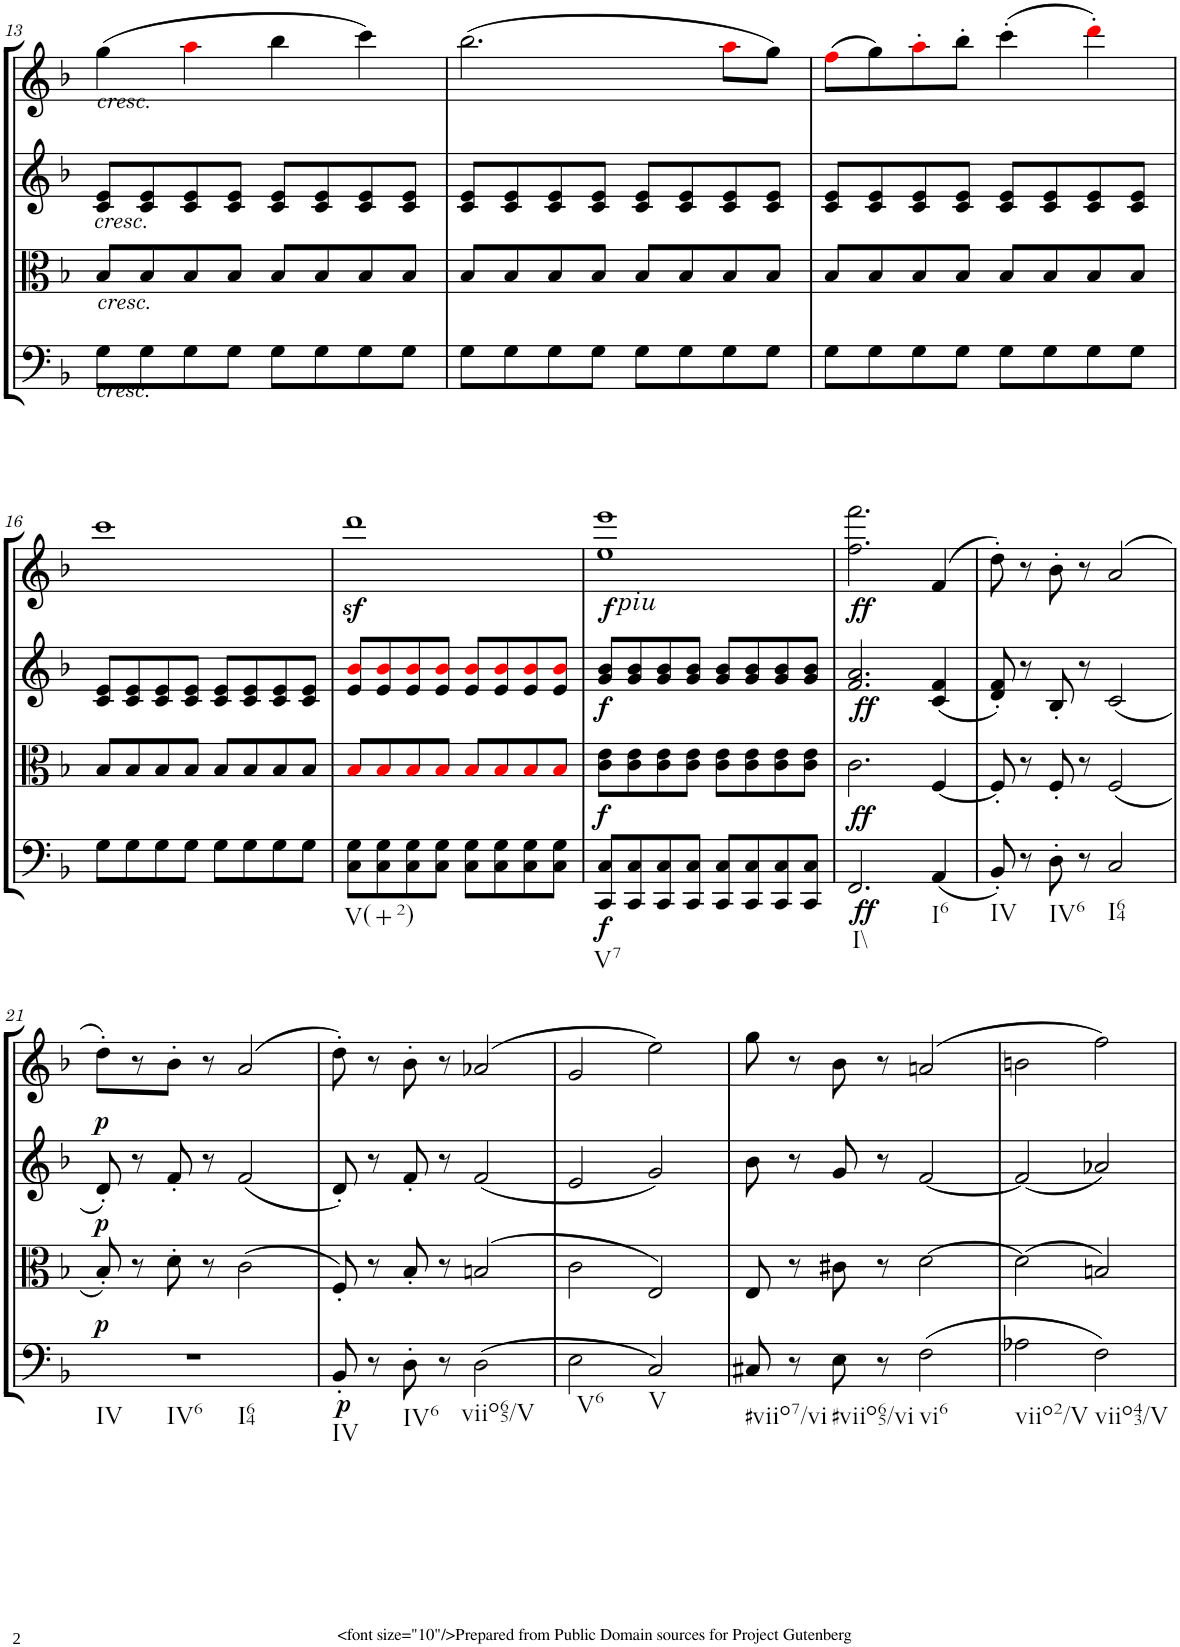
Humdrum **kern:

**kern	**dynam	**kern	**dynam	**kern	**dynam	**kern	**dynam
*part4	*part4	*part3	*part3	*part2	*part2	*part1	*part1
*staff4	*staff4	*staff3	*staff3	*staff2	*staff2	*staff1	*staff1
*I"Cello	*	*I"Viola	*	*I"2nd Violin	*	*I"1st Violin	*
*	*	*I'Vla	*	*I'Vln	*	*I'Vln	*
!!LO:PB:g=z
*clefF4	*	*clefC3	*	*clefG2	*	*clefG2	*
*k[b-]	*	*k[b-]	*	*k[b-]	*	*k[b-]	*
*M4/4	*	*M4/4	*	*M4/4	*	*M4/4	*
*met(c)	*	*met(c)	*	*met(c)	*	*met(c)	*
=13	=13	=13	=13	=13	=13	=13	=13
!	!	!	!	!	!	!LO:TX:a:i:t=cresc.	!
!	!	!	!	!LO:TX:b:i:t=cresc.	!	!	!
!	!	!LO:TX:b:i:t=cresc.	!	!	!	!	!
!LO:TX:a:i:t=cresc.	!	!	!	!	!	!	!
8G\L	.	8B-/L	.	8c/ 8e/L	.	(4gg\	.
8G\	.	8B-/	.	8c/ 8e/	.	.	.
8G\	.	8B-/	.	8c/ 8e/	.	4aai\	.
8G\J	.	8B-/J	.	8c/ 8e/J	.	.	.
8G\L	.	8B-/L	.	8c/ 8e/L	.	4bb-\	.
8G\	.	8B-/	.	8c/ 8e/	.	.	.
8G\	.	8B-/	.	8c/ 8e/	.	4ccc\)	.
8G\J	.	8B-/J	.	8c/ 8e/J	.	.	.
=14	=14	=14	=14	=14	=14	=14	=14
8G\L	.	8B-/L	.	8c/ 8e/L	.	(2.bb-\	.
8G\	.	8B-/	.	8c/ 8e/	.	.	.
8G\	.	8B-/	.	8c/ 8e/	.	.	.
8G\J	.	8B-/J	.	8c/ 8e/J	.	.	.
8G\L	.	8B-/L	.	8c/ 8e/L	.	.	.
8G\	.	8B-/	.	8c/ 8e/	.	.	.
8G\	.	8B-/	.	8c/ 8e/	.	8aai\L	.
8G\J	.	8B-/J	.	8c/ 8e/J	.	8gg\J)	.
=15	=15	=15	=15	=15	=15	=15	=15
8G\L	.	8B-/L	.	8c/ 8e/L	.	(8ffi\L	.
8G\	.	8B-/	.	8c/ 8e/	.	8gg\)	.
8G\	.	8B-/	.	8c/ 8e/	.	8aa'i\	.
8G\J	.	8B-/J	.	8c/ 8e/J	.	8bb-'\J	.
8G\L	.	8B-/L	.	8c/ 8e/L	.	(4ccc'\	.
8G\	.	8B-/	.	8c/ 8e/	.	.	.
8G\	.	8B-/	.	8c/ 8e/	.	4ddd'i\)	.
8G\J	.	8B-/J	.	8c/ 8e/J	.	.	.
!!LO:LB:g=z
=16	=16	=16	=16	=16	=16	=16	=16
8G\L	.	8B-/L	.	8c/ 8e/L	.	1ccc	.
8G\	.	8B-/	.	8c/ 8e/	.	.	.
8G\	.	8B-/	.	8c/ 8e/	.	.	.
8G\J	.	8B-/J	.	8c/ 8e/J	.	.	.
8G\L	.	8B-/L	.	8c/ 8e/L	.	.	.
8G\	.	8B-/	.	8c/ 8e/	.	.	.
8G\	.	8B-/	.	8c/ 8e/	.	.	.
8G\J	.	8B-/J	.	8c/ 8e/J	.	.	.
=17	=17	=17	=17	=17	=17	=17	=17
!LO:TX:b:t=V(+2)	!	!	!	!	!	!	!
8C\ 8G\L	.	8B-i/L	.	8e/ 8b-i/L	.	1dddz<	.
8C\ 8G\	.	8B-i/	.	8e/ 8b-i/	.	.	.
8C\ 8G\	.	8B-i/	.	8e/ 8b-i/	.	.	.
8C\ 8G\J	.	8B-i/J	.	8e/ 8b-i/J	.	.	.
8C\ 8G\L	.	8B-i/L	.	8e/ 8b-i/L	.	.	.
8C\ 8G\	.	8B-i/	.	8e/ 8b-i/	.	.	.
8C\ 8G\	.	8B-i/	.	8e/ 8b-i/	.	.	.
8C\ 8G\J	.	8B-i/J	.	8e/ 8b-i/J	.	.	.
=18	=18	=18	=18	=18	=18	=18	=18
!	!	!	!	!	!	!LO:TX:b:i:t=piu	!
!LO:TX:b:t=V7	!	!	!	!	!	!	!
!	!LO:DY:b	!	!	!	!	!	!
!	!LO:DY:n=1:a	!	!	!	!LO:DY:a	!	!
!	!	!	!	!	!LO:DY:n=1:b	!	!
8CC/ 8C/L	f f	8c\ 8e\L	.	8g/ 8b-/L	f f	1ee 1eee	.
8CC/ 8C/	.	8c\ 8e\	.	8g/ 8b-/	.	.	.
8CC/ 8C/	.	8c\ 8e\	.	8g/ 8b-/	.	.	.
8CC/ 8C/J	.	8c\ 8e\J	.	8g/ 8b-/J	.	.	.
8CC/ 8C/L	.	8c\ 8e\L	.	8g/ 8b-/L	.	.	.
8CC/ 8C/	.	8c\ 8e\	.	8g/ 8b-/	.	.	.
8CC/ 8C/	.	8c\ 8e\	.	8g/ 8b-/	.	.	.
8CC/ 8C/J	.	8c\ 8e\J	.	8g/ 8b-/J	.	.	.
=19	=19	=19	=19	=19	=19	=19	=19
!LO:TX:b:t=I\\	!	!	!	!	!	!	!
!	!LO:DY:b	!	!LO:DY:b	!	!LO:DY:b	!	!LO:DY:b
2.FF/	ff	2.c\	ff	2.f/ 2.a/	ff	2.ff\ 2.fff\	ff
!LO:TX:b:t=I6	!	!	!	!	!	!	!
(4AA/	.	[4F/	.	(4c/ 4f/	.	(4f/	.
=20	=20	=20	=20	=20	=20	=20	=20
!LO:TX:b:t=IV	!	!	!	!	!	!	!
8BB-'/)	.	8F'/]	.	8d/' 8f/')	.	8dd'\)	.
8r	.	8r	.	8r	.	8r	.
!LO:TX:b:t=IV6	!	!	!	!	!	!	!
8D'\	.	8F'/	.	8B-'/	.	8b-'\	.
8r	.	8r	.	8r	.	8r	.
!LO:TX:b:t=I64	!	!	!	!	!	!	!
2C/	.	(2F/	.	(2c/	.	(>2a/	.
!!LO:LB:g=z
=21	=21	=21	=21	=21	=21	=21	=21
!LO:TX:b:t=IV	!	!	!	!	!	!	!
!LO:TX:b:t=IV6	!	!	!	!	!	!	!
!LO:TX:b:t=I64	!	!	!	!	!	!	!
!	!	!	!LO:DY:b	!	!LO:DY:b	!	!LO:DY:b
1r	.	8B-'/)	p	8d'/)	p	8dd'\L)	p
.	.	8r	.	8r	.	8r	.
.	.	8d'\	.	8f'/	.	8b-'\J	.
.	.	8r	.	8r	.	8r	.
.	.	(2c\	.	(2f/	.	(>2a/	.
=22	=22	=22	=22	=22	=22	=22	=22
!LO:TX:b:t=IV	!	!	!	!	!	!	!
!	!LO:DY:b	!	!	!	!	!	!
8BB-'/	p	8F'/)	.	8d'/)	.	8dd'\)	.
8r	.	8r	.	8r	.	8r	.
!LO:TX:b:t=IV6	!	!	!	!	!	!	!
8D'\	.	8B-'/	.	8f'/	.	8b-'\	.
8r	.	8r	.	8r	.	8r	.
!LO:TX:b:t=viio65/V	!	!	!	!	!	!	!
(2D\	.	(2Bn/	.	(2f/	.	(2a-X/	.
=23	=23	=23	=23	=23	=23	=23	=23
!LO:TX:b:t=V6	!	!	!	!	!	!	!
2E\	.	2c\	.	2e/	.	2g/	.
!LO:TX:b:t=V	!	!	!	!	!	!	!
2C/)	.	2E/)	.	2g/)	.	2ee\)	.
=24	=24	=24	=24	=24	=24	=24	=24
!LO:TX:b:t=#viio7/vi	!	!	!	!	!	!	!
8C#X/	.	8E/	.	8b-\	.	8gg\	.
8r	.	8r	.	8r	.	8r	.
!LO:TX:b:t=#viio65/vi	!	!	!	!	!	!	!
8E\	.	8c#X\	.	8g/	.	8b-\	.
8r	.	8r	.	8r	.	8r	.
!LO:TX:b:t=vi6	!	!	!	!	!	!	!
(2F\	.	[2d\	.	[2f/	.	(>2an/	.
=25	=25	=25	=25	=25	=25	=25	=25
!LO:TX:b:t=viio2/V	!	!	!	!	!	!	!
2A-X\	.	(2d\]	.	(2f/]	.	2bn\	.
!LO:TX:b:t=viio43/V	!	!	!	!	!	!	!
2F\)	.	2Bn/)	.	2a-X/)	.	2ff\)	.
=	=	=	=	=	=	=	=
*-	*-	*-	*-	*-	*-	*-	*-
